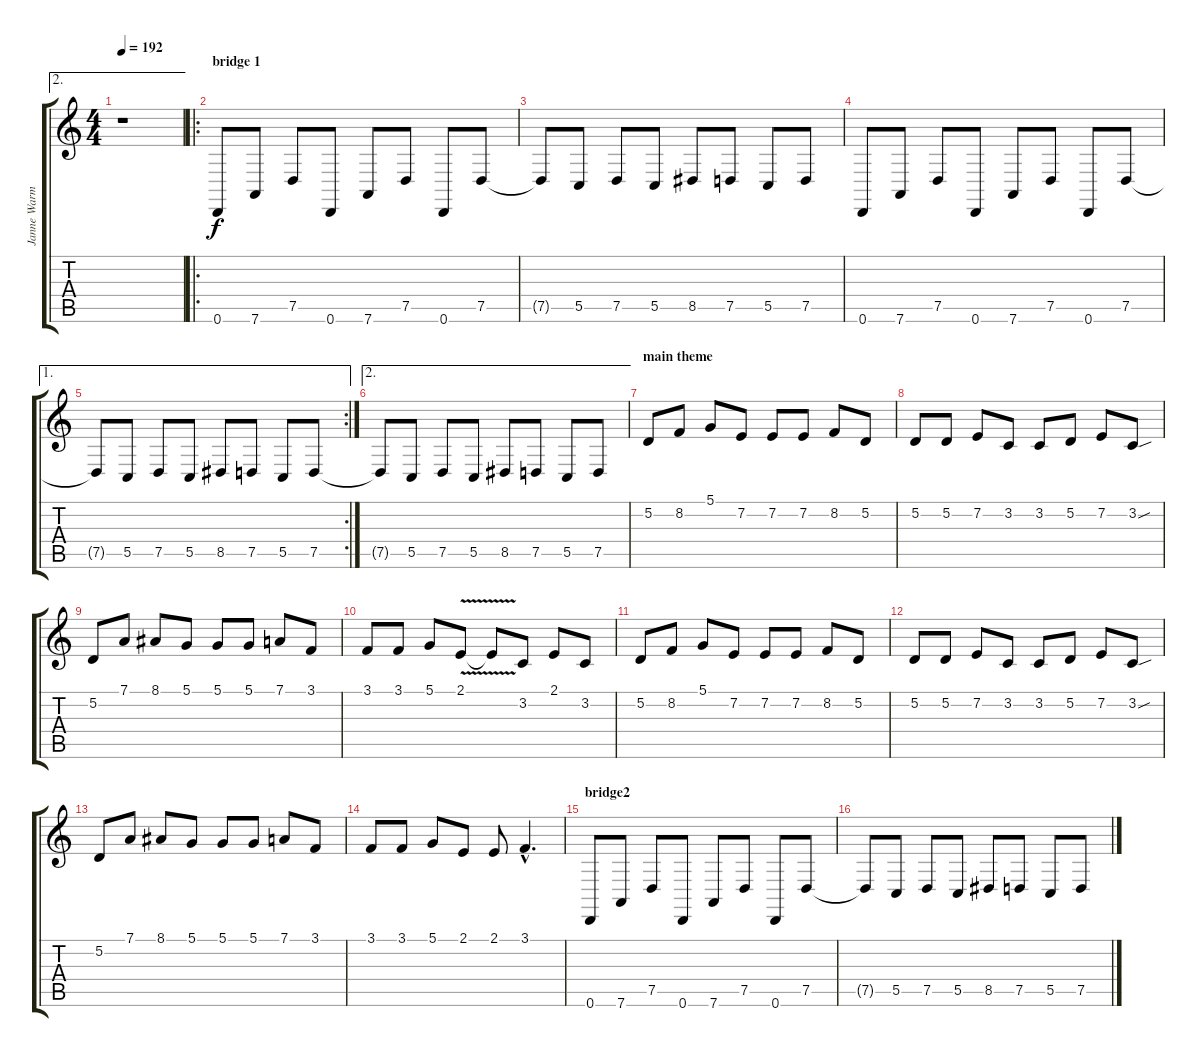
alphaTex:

\track ("Janne Warman" "Janne Warm") {instrument lead1square}
\staff {score tabs}
\tuning (D4 A3 F3 C3 G2 D2) {hide}
\ae 2
\ts (4 4)
\tempo 192
\clef g2
\ks c
r.1{dy f} |
\ro
\section ("" "bridge 1")
0.6.8{instrument lead1square} 7.6.8 7.5.8 0.6.8 7.6.8 7.5.8 0.6.8 7.5.8 |
7.5{t}.8 5.5.8 7.5.8 5.5.8 8.5.8 7.5.8 5.5.8 7.5.8 |
0.6.8{instrument lead1square} 7.6.8 7.5.8 0.6.8 7.6.8 7.5.8 0.6.8 7.5.8 |
\ae 1
\rc 2
7.5{t}.8 5.5.8 7.5.8 5.5.8 8.5.8 7.5.8 5.5.8 7.5.8 |
\ae 2
7.5{t}.8 5.5.8 7.5.8 5.5.8 8.5.8 7.5.8 5.5.8 7.5.8 |
\section ("" "main theme")
5.2.8{instrument lead1square} 8.2.8 5.1.8 7.2.8 7.2.8 7.2.8 8.2.8 5.2.8 |
5.2.8 5.2.8 7.2.8 3.2.8 3.2.8 5.2.8 7.2.8 3.2{sou}.8 |
5.2.8 7.1.8 8.1.8 5.1.8 5.1.8 5.1.8 7.1.8 3.1.8 |
3.1.8 3.1.8 5.1.8 2.1{v}.8 2.1{t}.8 3.2.8 2.1.8 3.2.8 |
5.2.8 8.2.8 5.1.8 7.2.8 7.2.8 7.2.8 8.2.8 5.2.8 |
5.2.8 5.2.8 7.2.8 3.2.8 3.2.8 5.2.8 7.2.8 3.2{sou}.8 |
5.2.8 7.1.8 8.1.8 5.1.8 5.1.8 5.1.8 7.1.8 3.1.8 |
3.1.8 3.1.8 5.1.8 2.1.8 2.1.8 3.1{hac}.4{d} |
\section ("" "bridge2")
0.6.8{instrument lead1square} 7.6.8 7.5.8 0.6.8 7.6.8 7.5.8 0.6.8 7.5.8 |
7.5{t}.8 5.5.8 7.5.8 5.5.8 8.5.8 7.5.8 5.5.8 7.5.8
